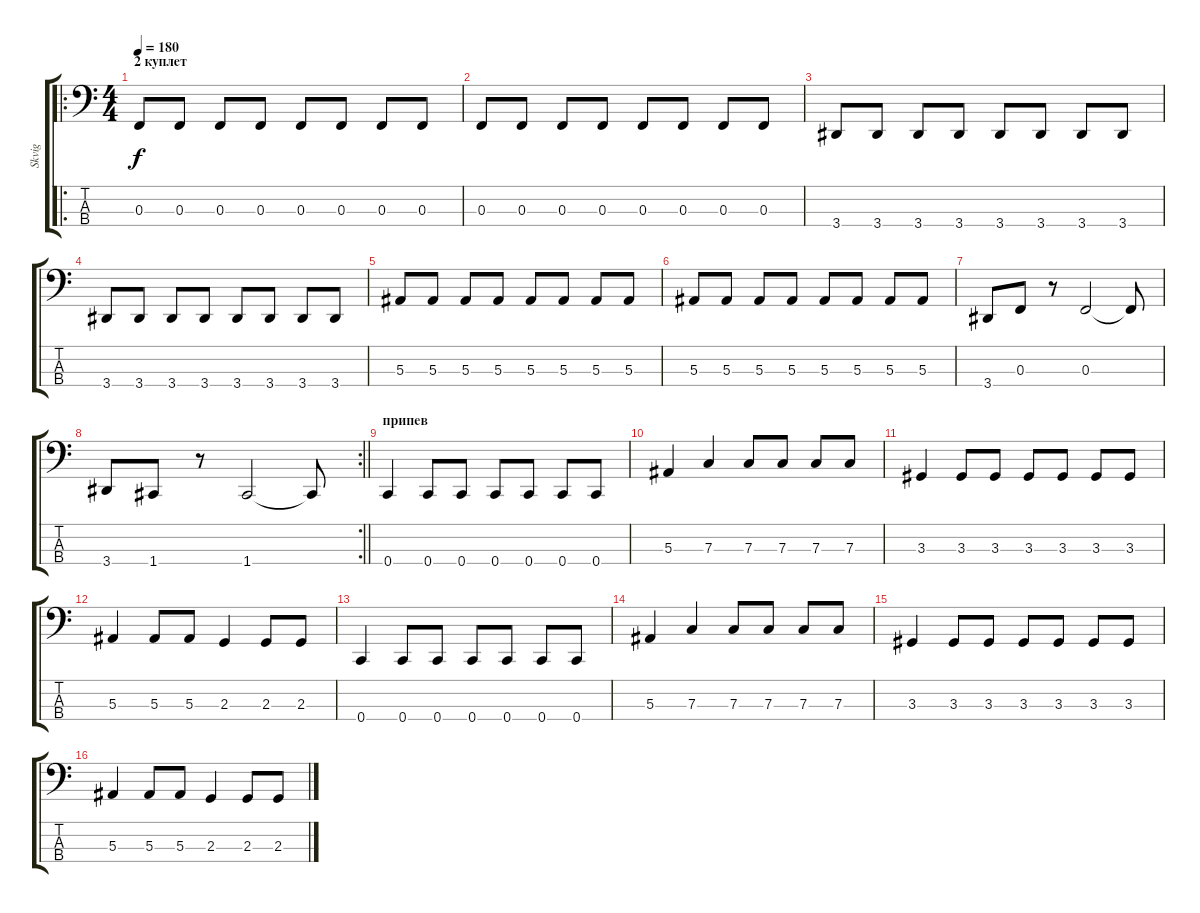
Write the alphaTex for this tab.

\track ("Skvig" "Skvig") {instrument slapbass1}
\staff {score tabs}
\tuning (Eb2 Bb1 F1 C1) {hide}
\ro
\ts (4 4)
\section ("" "2 куплет")
\tempo 180
\clef f4
\ks c
0.3.8{dy f} 0.3.8 0.3.8 0.3.8 0.3.8 0.3.8 0.3.8 0.3.8 |
0.3.8 0.3.8 0.3.8 0.3.8 0.3.8 0.3.8 0.3.8 0.3.8 |
3.4.8 3.4.8 3.4.8 3.4.8 3.4.8 3.4.8 3.4.8 3.4.8 |
3.4.8 3.4.8 3.4.8 3.4.8 3.4.8 3.4.8 3.4.8 3.4.8 |
5.3.8 5.3.8 5.3.8 5.3.8 5.3.8 5.3.8 5.3.8 5.3.8 |
5.3.8 5.3.8 5.3.8 5.3.8 5.3.8 5.3.8 5.3.8 5.3.8 |
3.4.8 0.3.8 r.8 0.3.2 0.3{t}.8 |
\rc 2
\barLineRight lightlight
3.4.8 1.4.8 r.8 1.4.2 1.4{t}.8 |
\section ("" "припев")
0.4.4 0.4.8 0.4.8 0.4.8 0.4.8 0.4.8 0.4.8 |
5.3.4 7.3.4 7.3.8 7.3.8 7.3.8 7.3.8 |
3.3.4 3.3.8 3.3.8 3.3.8 3.3.8 3.3.8 3.3.8 |
5.3.4 5.3.8 5.3.8 2.3.4 2.3.8 2.3.8 |
0.4.4 0.4.8 0.4.8 0.4.8 0.4.8 0.4.8 0.4.8 |
5.3.4 7.3.4 7.3.8 7.3.8 7.3.8 7.3.8 |
3.3.4 3.3.8 3.3.8 3.3.8 3.3.8 3.3.8 3.3.8 |
5.3.4 5.3.8 5.3.8 2.3.4 2.3.8 2.3.8
